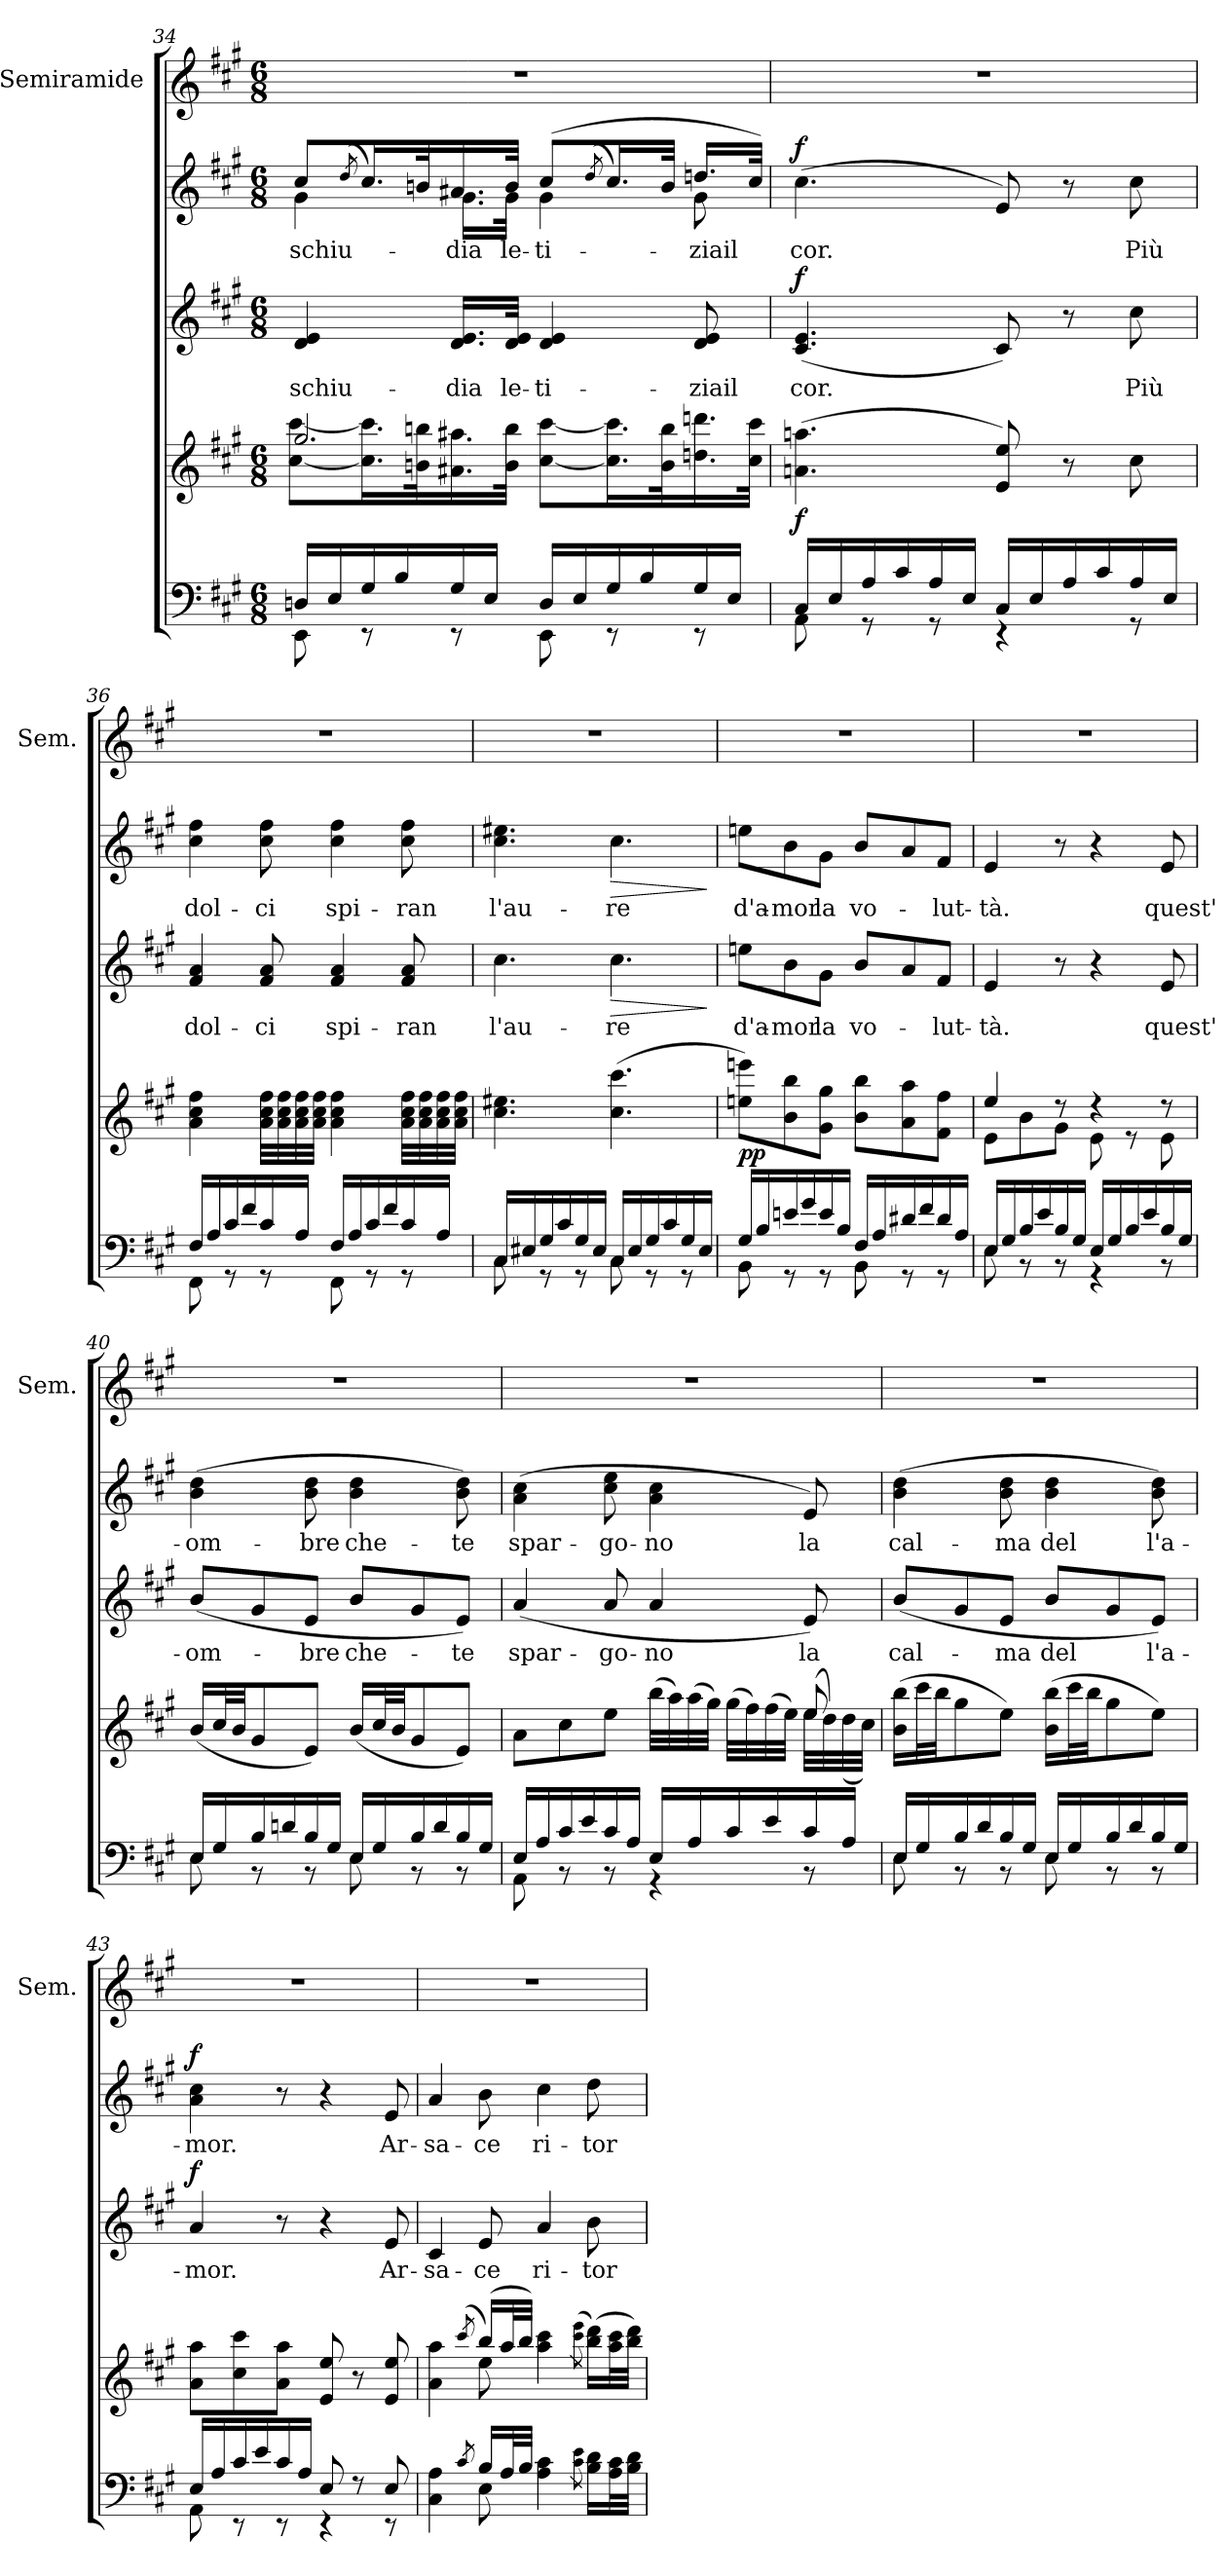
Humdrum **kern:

**kern	**kern	**dynam	**kern	**text	**dynam	**kern	**text	**dynam	**kern
*part4	*part4	*part4	*part3	*part3	*part3	*part2	*part2	*part2	*part1
*staff5	*staff4	*staff4/5	*staff3	*staff3	*staff3	*staff2	*staff2	*staff2	*staff1
*	*	*	*	*	*	*	*	*	*I"Semiramide
*	*	*	*	*	*	*	*	*	*I'Sem.
!!LO:LB:g=z
*clefF4	*clefG2	*	*clefG2	*	*	*clefG2	*	*	*clefG2
*k[f#c#g#]	*k[f#c#g#]	*	*k[f#c#g#]	*	*	*k[f#c#g#]	*	*	*k[f#c#g#]
*A:	*A:	*	*A:	*	*	*A:	*	*	*A:
*M6/8	*M6/8	*	*M6/8	*	*	*M6/8	*	*	*M6/8
=34	=34	=34	=34	=34	=34	=34	=34	=34	=34
*^	*^	*	*	*	*	*	*	*	*
!	!	!	!	!	!	!LO:LY:b	!	!	!LO:LY:b	!	!
*	*	*	*	*	*	*	*	*^	*	*	*
16Dn/LL	8EE\	2.gg#/	[8cc#\ [8ccc#\L	.	4d/ 4e/	schiu-	.	8cc#/L	4g#\	schiu-	.	2.r
16E/	.	.	.	.	.	.	.	.	.	.	.	.
.	.	.	.	.	.	.	.	(<8qdd/	.	.	.	.
16G#/	8rEE	.	16.cc#\] 16.ccc#\]L	.	.	.	.	16.cc#/L)	.	.	.	.
16B/	.	.	.	.	.	.	.	.	.	.	.	.
.	.	.	32bn\ 32bbn\K	.	.	.	.	32bn/K	.	.	.	.
!	!	!	!	!	!	!LO:LY:b	!	!	!	!LO:LY:b	!	!
16G#/	8rEE	.	16.a#X\ 16.aa#X\	.	16.d/ 16.e/LL	dia	.	16.a#X/	16.g#\LL	dia	.	.
16E/JJ	.	.	.	.	.	.	.	.	.	.	.	.
!	!	!	!	!	!	!LO:LY:b	!	!	!	!LO:LY:b	!	!
.	.	.	32b\ 32bb\JJk	.	32d/ 32e/JJk	le-	.	32b/JJk	32g#\JJk	le-	.	.
!	!	!	!	!	!	!LO:LY:b	!	!	!	!LO:LY:b	!	!
16D/LL	8EE\	.	[8cc#\ [8ccc#\L	.	4d/ 4e/	-ti-	.	(>8cc#/L	4g#\	-ti-	.	.
16E/	.	.	.	.	.	.	.	.	.	.	.	.
.	.	.	.	.	.	.	.	(<8qdd/	.	.	.	.
16G#/	8rEE	.	16.cc#\] 16.ccc#\]L	.	.	.	.	16.cc#/L)	.	.	.	.
16B/	.	.	.	.	.	.	.	.	.	.	.	.
.	.	.	32b\ 32bb\K	.	.	.	.	32b/JJk	.	.	.	.
!	!	!	!	!	!	!LO:LY:b	!	!	!	!LO:LY:b	!	!
16G#/	8rEE	.	16.ddn\ 16.dddn\	.	8d/ 8e/	ziail	.	16.ddn/LL	8g#\	ziail	.	.
16E/JJ	.	.	.	.	.	.	.	.	.	.	.	.
.	.	.	32cc#\ 32ccc#\JJk	.	.	.	.	32cc#/JJk)	.	.	.	.
*	*	*	*	*	*	*	*	*v	*v	*	*	*
!!LO:PB:g=z
=35	=35	=35	=35	=35	=35	=35	=35	=35	=35	=35	=35
!	!	!	!	!LO:DY:b	!	!LO:LY:b	!LO:DY:b	!	!LO:LY:b	!LO:DY:b	!
*	*	*v	*v	*	*	*	*	*	*	*	*
16C#/LL	8AA\	(>4.an\ 4.aan\	f	(<4.c#/ 4.e/	cor.	f	(>4.cc#\	cor.	f	2.r
16E/	.	.	.	.	.	.	.	.	.	.
16A/	8rGG	.	.	.	.	.	.	.	.	.
16c#/	.	.	.	.	.	.	.	.	.	.
16A/	8rGG	.	.	.	.	.	.	.	.	.
16E/JJ	.	.	.	.	.	.	.	.	.	.
16C#/LL	4rEE	8e/ 8ee/)	.	8c#/)	.	.	8e/)	.	.	.
16E/	.	.	.	.	.	.	.	.	.	.
16A/	.	8r	.	8r	.	.	8r	.	.	.
16c#/	.	.	.	.	.	.	.	.	.	.
!	!	!	!	!	!LO:LY:b	!	!	!LO:LY:b	!	!
16A/	8rGG	8cc#\	.	8cc#\	Più	.	8cc#\	Più	.	.
16E/JJ	.	.	.	.	.	.	.	.	.	.
=36	=36	=36	=36	=36	=36	=36	=36	=36	=36	=36
!	!	!	!	!	!LO:LY:b	!	!	!LO:LY:b	!	!
16F#/LL	8FF#\	4a\ 4cc#\ 4ff#\	.	4f#/ 4a/	dol-	.	4cc#\ 4ff#\	dol-	.	2.r
16A/	.	.	.	.	.	.	.	.	.	.
16c#/	8rGG	.	.	.	.	.	.	.	.	.
16f#/	.	.	.	.	.	.	.	.	.	.
!	!	!	!	!	!LO:LY:b	!	!	!LO:LY:b	!	!
16c#/	8rGG	32a\ 32cc#\ 32ff#\LLL	.	8f#/ 8a/	-ci	.	8cc#\ 8ff#\	-ci	.	.
.	.	32a\ 32cc#\ 32ff#\	.	.	.	.	.	.	.	.
16A/JJ	.	32a\ 32cc#\ 32ff#\	.	.	.	.	.	.	.	.
.	.	32a\ 32cc#\ 32ff#\JJJ	.	.	.	.	.	.	.	.
!	!	!	!	!	!LO:LY:b	!	!	!LO:LY:b	!	!
16F#/LL	8FF#\	4a\ 4cc#\ 4ff#\	.	4f#/ 4a/	spi-	.	4cc#\ 4ff#\	spi-	.	.
16A/	.	.	.	.	.	.	.	.	.	.
16c#/	8rGG	.	.	.	.	.	.	.	.	.
16f#/	.	.	.	.	.	.	.	.	.	.
!	!	!	!	!	!LO:LY:b	!	!	!LO:LY:b	!	!
16c#/	8rGG	32a\ 32cc#\ 32ff#\LLL	.	8f#/ 8a/	-ran	.	8cc#\ 8ff#\	-ran	.	.
.	.	32a\ 32cc#\ 32ff#\	.	.	.	.	.	.	.	.
16A/JJ	.	32a\ 32cc#\ 32ff#\	.	.	.	.	.	.	.	.
.	.	32a\ 32cc#\ 32ff#\JJJ	.	.	.	.	.	.	.	.
=37	=37	=37	=37	=37	=37	=37	=37	=37	=37	=37
!	!	!	!	!	!LO:LY:b	!	!	!LO:LY:b	!	!
16C#/LL	8C#\	4.cc#\ 4.ee#X\	.	4.cc#\	l'au-	.	4.cc#\ 4.ee#X\	l'au-	.	2.r
16E#X/	.	.	.	.	.	.	.	.	.	.
16G#/	8rGG	.	.	.	.	.	.	.	.	.
16c#/	.	.	.	.	.	.	.	.	.	.
16G#/	8rGG	.	.	.	.	.	.	.	.	.
16E#/JJ	.	.	.	.	.	.	.	.	.	.
!	!	!	!	!	!LO:LY:b	!LO:HP:b	!	!LO:LY:b	!LO:HP:b	!
16C#/LL	8C#\	(>4.cc#\ 4.ccc#\	.	4.cc#\	-re	>	4.cc#\	-re	>	.
16E#/	.	.	.	.	.	.	.	.	.	.
16G#/	8rGG	.	.	.	.	.	.	.	.	.
16c#/	.	.	.	.	.	.	.	.	.	.
16G#/	8rGG	.	.	.	.	.	.	.	.	.
16E#/JJ	.	.	.	.	.	.	.	.	.	.
*v	*v	*	*	*	*	*	*	*	*	*
.	.	.	.	.	]	.	.	]	.
!!LO:LB:g=z
=38	=38	=38	=38	=38	=38	=38	=38	=38	=38
*^	*	*	*	*	*	*	*	*	*
!	!	!	!LO:DY:b	!	!LO:LY:b	!	!	!LO:LY:b	!	!
16G#/LL	8BB\	8een\ 8eeen\L)	pp	8een\L	d'a-	.	8een\L	d'a-	.	2.r
16B/	.	.	.	.	.	.	.	.	.	.
!	!	!	!	!	!LO:LY:b	!	!	!LO:LY:b	!	!
16en/	8rGG	8b\ 8bb\	.	8b\	-mor	.	8b\	-mor	.	.
16g#/	.	.	.	.	.	.	.	.	.	.
!	!	!	!	!	!LO:LY:b	!	!	!LO:LY:b	!	!
16e/	8rGG	8g#\ 8gg#\J	.	8g#\J	la	.	8g#\J	la	.	.
16B/JJ	.	.	.	.	.	.	.	.	.	.
!	!	!	!	!	!LO:LY:b	!	!	!LO:LY:b	!	!
16F#/LL	8BB\	8b\ 8bb\L	.	8b/L	vo-	.	8b/L	vo-	.	.
16A/	.	.	.	.	.	.	.	.	.	.
16d#X/	8rGG	8a\ 8aa\	.	8a/	.	.	8a/	.	.	.
16f#/	.	.	.	.	.	.	.	.	.	.
!	!	!	!	!	!LO:LY:b	!	!	!LO:LY:b	!	!
16d#/	8rGG	8f#\ 8ff#\J	.	8f#/J	-lut-	.	8f#/J	-lut-	.	.
16A/JJ	.	.	.	.	.	.	.	.	.	.
!!LO:PB:g=z
=39	=39	=39	=39	=39	=39	=39	=39	=39	=39	=39
*	*	*^	*	*	*	*	*	*	*	*
!	!	!	!	!	!	!LO:LY:b	!	!	!LO:LY:b	!	!
16E/LL	8E\	4ee/	8e\L	.	4e/	-tà.	.	4e/	-tà.	.	2.r
16G#/	.	.	.	.	.	.	.	.	.	.	.
16B/	8rBB	.	8b\	.	.	.	.	.	.	.	.
16e/	.	.	.	.	.	.	.	.	.	.	.
16B/	8rBB	8rdd	8g#\J	.	8r	.	.	8r	.	.	.
16G#/JJ	.	.	.	.	.	.	.	.	.	.	.
16E/LL	4rGG	4rdd	8e\	.	4r	.	.	4r	.	.	.
16G#/	.	.	.	.	.	.	.	.	.	.	.
16B/	.	.	8re	.	.	.	.	.	.	.	.
16e/	.	.	.	.	.	.	.	.	.	.	.
!	!	!	!	!	!	!LO:LY:b	!	!	!LO:LY:b	!	!
16B/	8rBB	8rdd	8e\	.	8e/	quest'-	.	8e/	quest'-	.	.
16G#/JJ	.	.	.	.	.	.	.	.	.	.	.
*	*	*v	*v	*	*	*	*	*	*	*	*
=40	=40	=40	=40	=40	=40	=40	=40	=40	=40	=40
!	!	!	!	!	!LO:LY:b	!	!	!LO:LY:b	!	!
16E/LL	8E\	(<16b/LL	.	(<8b/L	-om-	.	(>4b\ 4dd\	-om-	.	2.r
16G#/	.	32cc#/L	.	.	.	.	.	.	.	.
.	.	32b/JJ	.	.	.	.	.	.	.	.
16B/	8rBB	8g#/	.	8g#/	.	.	.	.	.	.
16dn/	.	.	.	.	.	.	.	.	.	.
!	!	!	!	!	!LO:LY:b	!	!	!LO:LY:b	!	!
16B/	8rBB	8e/J)	.	8e/J	-bre	.	8b\ 8dd\	-bre	.	.
16G#/JJ	.	.	.	.	.	.	.	.	.	.
!	!	!	!	!	!LO:LY:b	!	!	!LO:LY:b	!	!
16E/LL	8E\	(<16b/LL	.	8b/L	che-	.	4b\ 4dd\	che-	.	.
16G#/	.	32cc#/L	.	.	.	.	.	.	.	.
.	.	32b/JJ	.	.	.	.	.	.	.	.
16B/	8rBB	8g#/	.	8g#/	.	.	.	.	.	.
16d/	.	.	.	.	.	.	.	.	.	.
!	!	!	!	!	!LO:LY:b	!	!	!LO:LY:b	!	!
16B/	8rBB	8e/J)	.	8e/J)	-te	.	8b\ 8dd\)	-te	.	.
16G#/JJ	.	.	.	.	.	.	.	.	.	.
!!LO:LB:g=z
=41	=41	=41	=41	=41	=41	=41	=41	=41	=41	=41
*	*	*^	*	*	*	*	*	*	*	*
!	!	!	!	!	!	!LO:LY:b	!	!	!LO:LY:b	!	!
16E/LL	8AA\	2ryy	8a\L	.	(<4a/	spar-	.	(>4a\ 4cc#\	spar-	.	2.r
16A/	.	.	.	.	.	.	.	.	.	.	.
16c#/	8rBB	.	8cc#\	.	.	.	.	.	.	.	.
16e/	.	.	.	.	.	.	.	.	.	.	.
!	!	!	!	!	!	!LO:LY:b	!	!	!LO:LY:b	!	!
16c#/	8rBB	.	8ee\J	.	8a/	-go-	.	8cc#\ 8ee\	-go-	.	.
16A/JJ	.	.	.	.	.	.	.	.	.	.	.
!	!	!	!	!	!	!LO:LY:b	!	!	!LO:LY:b	!	!
16E/LL	4rGG	.	(>32bb\LLL	.	4a/	-no	.	4a\ 4cc#\	-no	.	.
.	.	.	32aa\)	.	.	.	.	.	.	.	.
16A/	.	.	(>32aa\	.	.	.	.	.	.	.	.
.	.	.	32gg#\JJJ)	.	.	.	.	.	.	.	.
16c#/	.	8ryy	(>32gg#\LLL	.	.	.	.	.	.	.	.
.	.	.	32ff#\)	.	.	.	.	.	.	.	.
16e/	.	.	(>32ff#\	.	.	.	.	.	.	.	.
.	.	.	32ee\JJJ)	.	.	.	.	.	.	.	.
!	!	!	!	!	!	!LO:LY:b	!	!	!LO:LY:b	!	!
16c#/	8rBB	(>8ee/	32ee\LLL	.	8e/)	la	.	8e/)	la	.	.
.	.	.	32dd\)	.	.	.	.	.	.	.	.
16A/JJ	.	.	(>32dd\	.	.	.	.	.	.	.	.
.	.	.	32cc#\JJJ)	.	.	.	.	.	.	.	.
!!LO:PB:g=z
=42	=42	=42	=42	=42	=42	=42	=42	=42	=42	=42	=42
!	!	!	!	!	!	!LO:LY:b	!	!	!LO:LY:b	!	!
*	*	*v	*v	*	*	*	*	*	*	*	*
16E/LL	8E\	(>16b\ 16bb\LL	.	(<8b/L	cal-	.	(>4b\ 4dd\	cal-	.	2.r
16G#/	.	32ccc#\L	.	.	.	.	.	.	.	.
.	.	32bb\JJ	.	.	.	.	.	.	.	.
16B/	8rBB	8gg#\	.	8g#/	.	.	.	.	.	.
16d/	.	.	.	.	.	.	.	.	.	.
!	!	!	!	!	!LO:LY:b	!	!	!LO:LY:b	!	!
16B/	8rBB	8ee\J)	.	8e/J	-ma	.	8b\ 8dd\	-ma	.	.
16G#/JJ	.	.	.	.	.	.	.	.	.	.
!	!	!	!	!	!LO:LY:b	!	!	!LO:LY:b	!	!
16E/LL	8E\	(>16b\ 16bb\LL	.	8b/L	del	.	4b\ 4dd\	del	.	.
16G#/	.	32ccc#\L	.	.	.	.	.	.	.	.
.	.	32bb\JJ	.	.	.	.	.	.	.	.
16B/	8rBB	8gg#\	.	8g#/	.	.	.	.	.	.
16d/	.	.	.	.	.	.	.	.	.	.
!	!	!	!	!	!LO:LY:b	!	!	!LO:LY:b	!	!
16B/	8rBB	8ee\J)	.	8e/J)	l'a-	.	8b\ 8dd\)	l'a-	.	.
16G#/JJ	.	.	.	.	.	.	.	.	.	.
=43	=43	=43	=43	=43	=43	=43	=43	=43	=43	=43
!	!	!	!	!	!LO:LY:b	!LO:DY:b	!	!LO:LY:b	!LO:DY:b	!
16E/LL	8AA\	8a\ 8aa\L	.	4a/	-mor.	f	4a\ 4cc#\	-mor.	f	2.r
16A/	.	.	.	.	.	.	.	.	.	.
16c#/	8rEE	8cc#\ 8ccc#\	.	.	.	.	.	.	.	.
16e/	.	.	.	.	.	.	.	.	.	.
16c#/	8rEE	8a\ 8aa\J	.	8r	.	.	8r	.	.	.
16A/JJ	.	.	.	.	.	.	.	.	.	.
8E/	4rEE	8e/ 8ee/	.	4r	.	.	4r	.	.	.
8rF	.	8r	.	.	.	.	.	.	.	.
!	!	!	!	!	!LO:LY:b	!	!	!LO:LY:b	!	!
8E/	8rEE	8e/ 8ee/	.	8e/	Ar-	.	8e/	Ar-	.	.
=44	=44	=44	=44	=44	=44	=44	=44	=44	=44	=44
*	*	*^	*	*	*	*	*	*	*	*
!	!	!	!	!	!	!LO:LY:b	!	!	!LO:LY:b	!	!
4ryy	4C#\ 4A\	4ryy	4a\ 4aa\	.	4c#/	-sa-	.	4a/	-sa-	.	2.r
8qc#/	.	(<8qccc#/	.	.	.	.	.	.	.	.	.
!	!	!	!	!	!	!LO:LY:b	!	!	!LO:LY:b	!	!
16B/LL	8E\	(>16bb/LL)	8ee\	.	8e/	-ce	.	8b\	-ce	.	.
32A/L	.	32aa/L	.	.	.	.	.	.	.	.	.
32B/JJJ	.	32bb/JJJ)	.	.	.	.	.	.	.	.	.
!	!	!	!	!	!	!LO:LY:b	!	!	!LO:LY:b	!	!
4.ryy	4A\ 4c#\	4.ryy	4aa\ 4ccc#\	.	4a/	ri-	.	4cc#\	ri-	.	.
.	8qc#\ 8qe\	.	(<8qccc#\ 8qeee\	.	.	.	.	.	.	.	.
!	!	!	!	!	!	!LO:LY:b	!	!	!LO:LY:b	!	!
.	16B\ 16d\LL	.	(>16bb\ 16ddd\LL)	.	8b\	-tor-	.	8dd\	-tor-	.	.
.	32A\ 32c#\L	.	32aa\ 32ccc#\L	.	.	.	.	.	.	.	.
.	32B\ 32d\JJJ	.	32bb\ 32ddd\JJJ)	.	.	.	.	.	.	.	.
*v	*v	*	*	*	*	*	*	*	*	*	*
*	*v	*v	*	*	*	*	*	*	*	*
=	=	=	=	=	=	=	=	=	=
*-	*-	*-	*-	*-	*-	*-	*-	*-	*-
